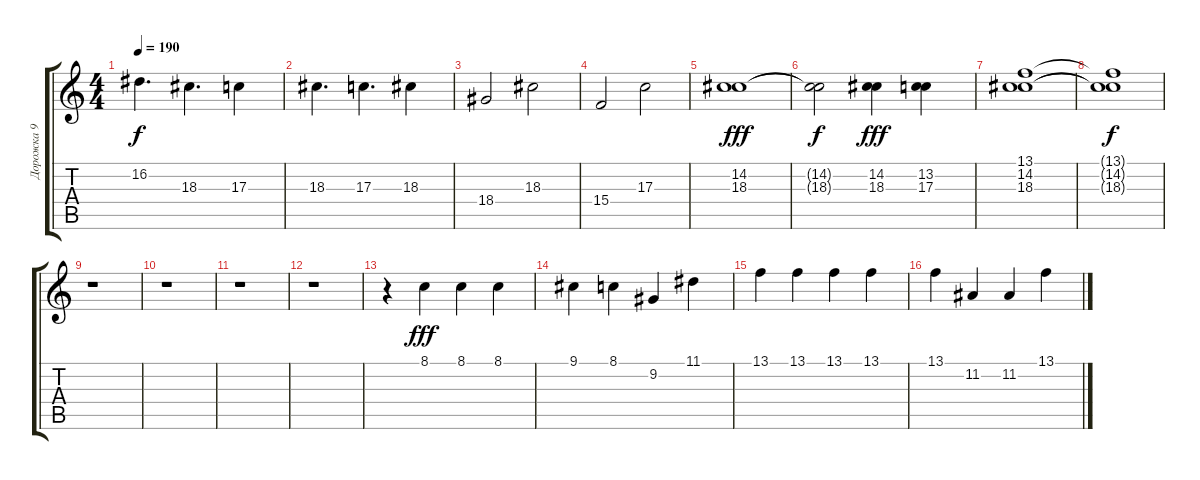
\track ("Дорожка 9" "Дорожка 9") {instrument piccolo}
\staff {score tabs}
\tuning (E4 B3 G3 D3 A2 E2) {hide}
\ts (4 4)
\tempo 190
\clef g2
\ks c
16.2.4{d dy f} 18.3.4{d} 17.3.4 |
18.3.4{d} 17.3.4{d} 18.3.4 |
18.4.2 18.3.2 |
15.4.2 17.3.2 |
(14.2 18.3).1{dy fff} |
(14.2{t} 18.3{t}).2{dy f} (14.2 18.3).4{dy fff} (13.2 17.3).4 |
(13.1 14.2 18.3).1 |
(13.1{t} 14.2{t} 18.3{t}).1{dy f} |
r.1 |
r.1 |
r.1 |
r.1 |
r.4 8.1.4{dy fff} 8.1.4 8.1.4 |
9.1.4 8.1.4 9.2.4 11.1.4 |
13.1.4 13.1.4 13.1.4 13.1.4 |
13.1.4 11.2.4 11.2.4 13.1.4
